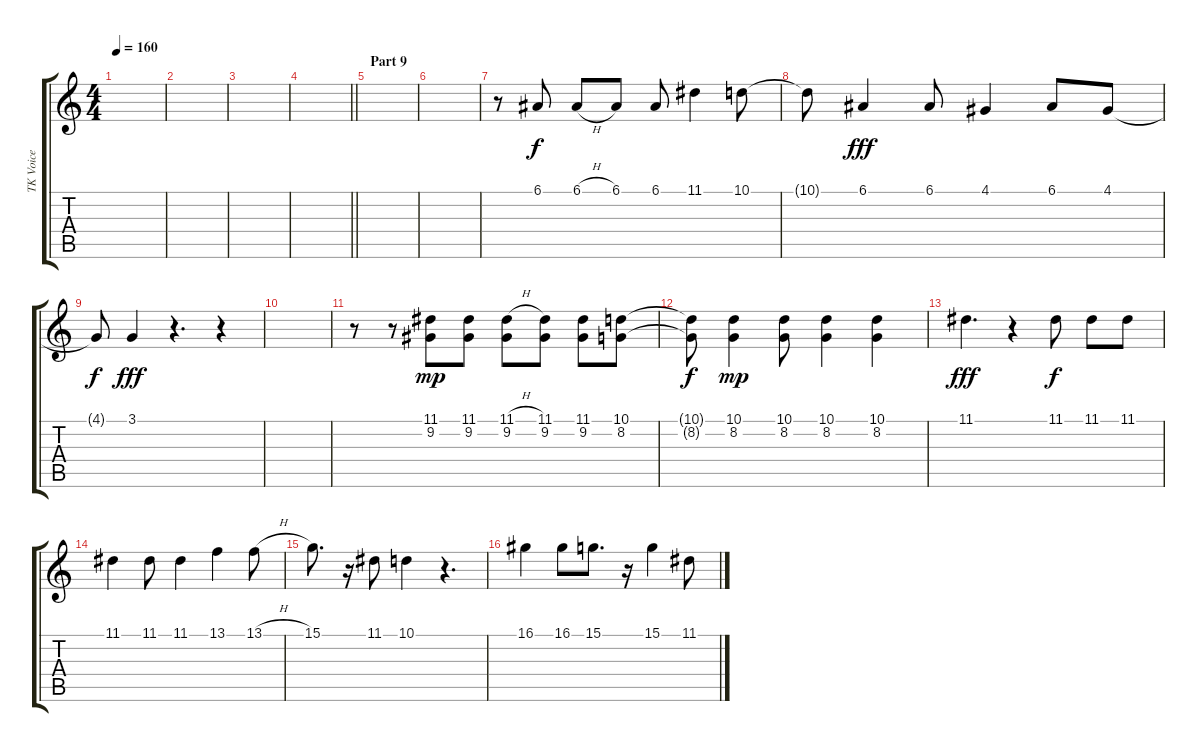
\track ("TK Voice" "TK Voice") {instrument synthvoice}
\staff {score tabs}
\tuning (E4 B3 G3 D3 A2 E2) {hide}
\ts (4 4)
\tempo 160
\clef g2
\ks c
|
|
|
\barLineRight lightlight
|
\section ("" "Part 9")
|
|
r.8 6.1.8 6.1{h}.8 6.1.8 6.1.8 11.1.4 10.1.8 |
10.1{t}.8{dy f} 6.1.4{dy fff} 6.1.8 4.1.4 6.1.8 4.1.8 |
4.1{t}.8{dy f} 3.1.4{dy fff} r.4{d} r.4 |
|
r.8 r.8 (11.1 9.2).8{dy mp} (11.1 9.2).8 (11.1{h} 9.2).8 (11.1 9.2).8 (11.1 9.2).8 (10.1 8.2).8 |
(10.1{t} 8.2{t}).8{dy f} (10.1 8.2).4{dy mp} (10.1 8.2).8 (10.1 8.2).4 (10.1 8.2).4 |
11.1.4{d dy fff} r.4 11.1.8{dy f} 11.1.8 11.1.8 |
11.1.4 11.1.8 11.1.4 13.1.4 13.1{h}.8 |
15.1.8{d} r.16 11.1.8 10.1.4 r.4{d} |
16.1.4 16.1.8 15.1.8{d} r.16 15.1.4 11.1.8
